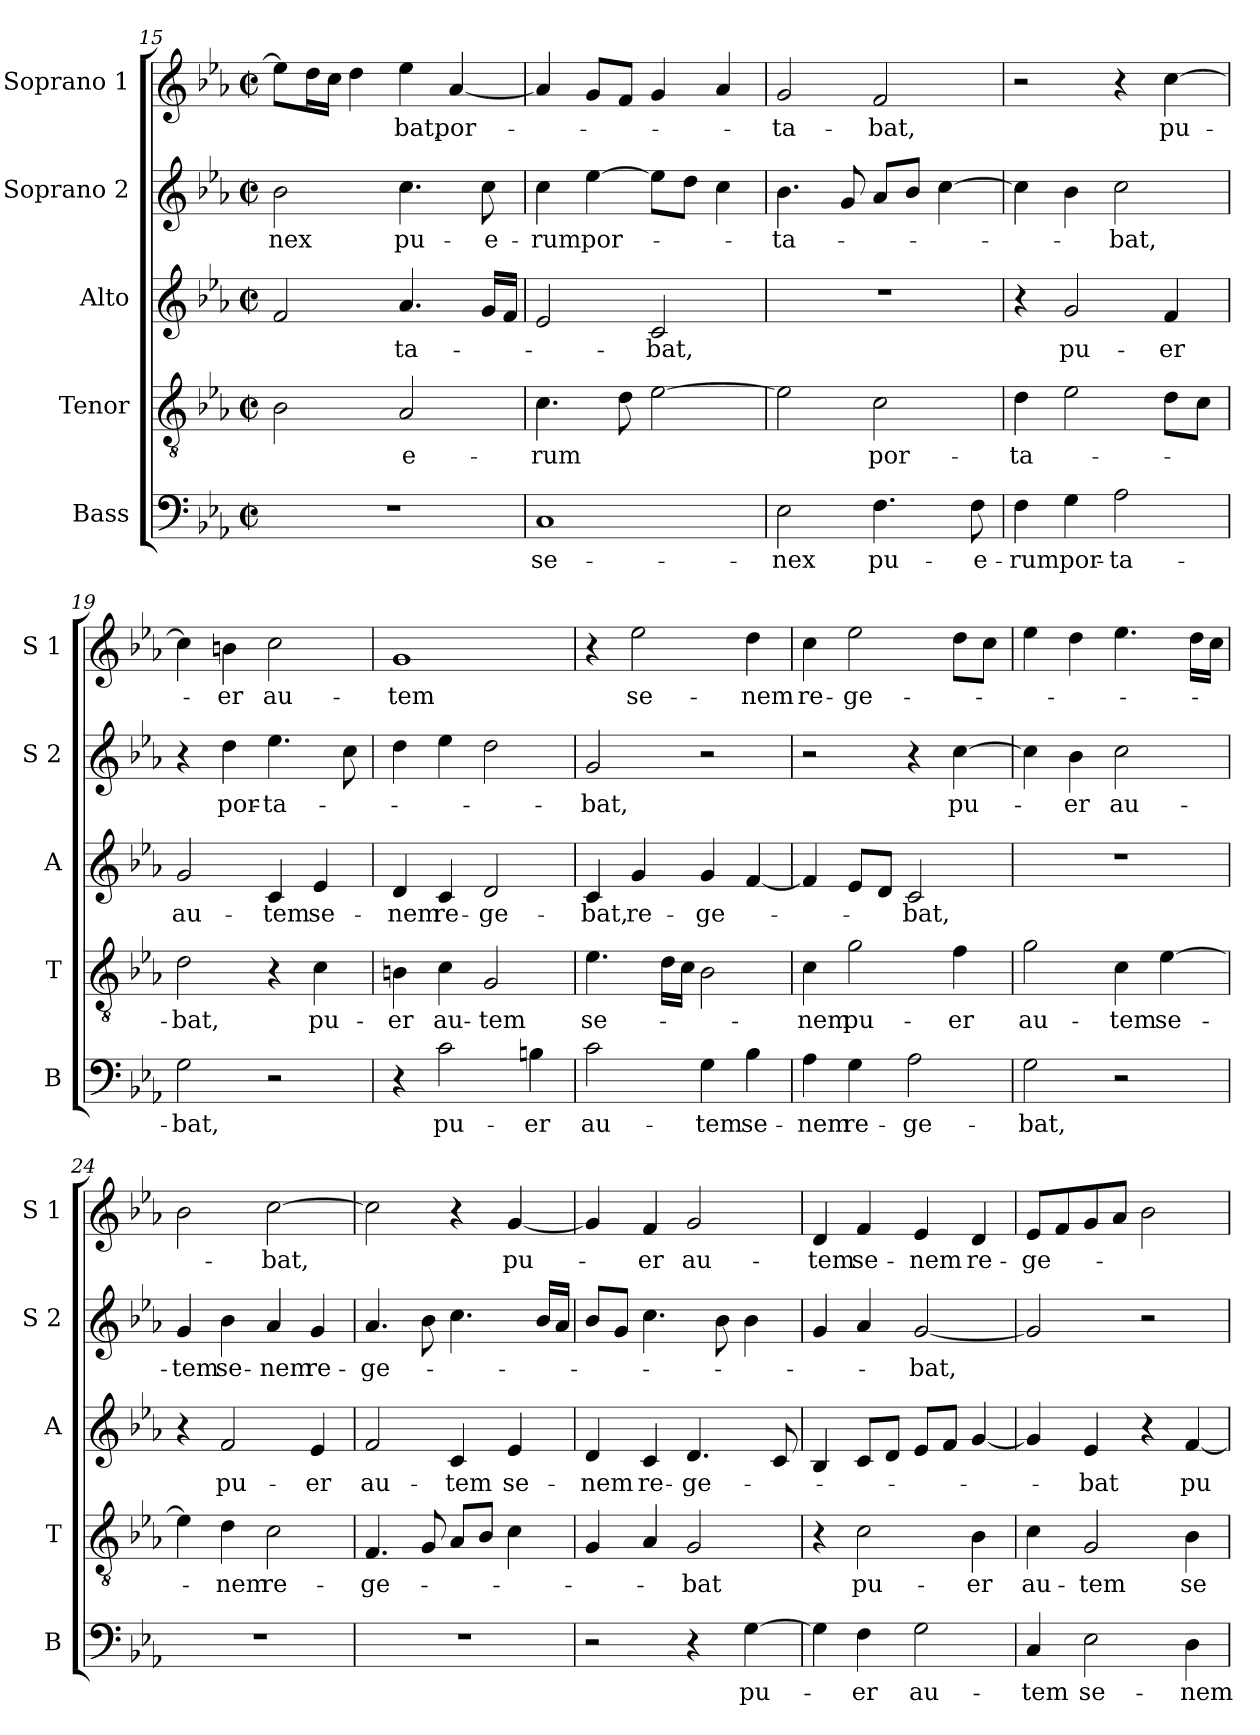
**kern	**text	**kern	**text	**kern	**text	**kern	**text	**kern	**text
*part5	*part5	*part4	*part4	*part3	*part3	*part2	*part2	*part1	*part1
*staff5	*staff5	*staff4	*staff4	*staff3	*staff3	*staff2	*staff2	*staff1	*staff1
*I"Bass	*	*I"Tenor	*	*I"Alto	*	*I"Soprano 2	*	*I"Soprano 1	*
*I'B	*	*I'T	*	*I'A	*	*I'S 2	*	*I'S 1	*
*clefF4	*	*clefGv2	*	*clefG2	*	*clefG2	*	*clefG2	*
*k[b-e-a-]	*	*k[b-e-a-]	*	*k[b-e-a-]	*	*k[b-e-a-]	*	*k[b-e-a-]	*
*E-:	*	*E-:	*	*E-:	*	*E-:	*	*E-:	*
*M2/2	*	*M2/2	*	*M2/2	*	*M2/2	*	*M2/2	*
*met(c|)	*	*met(c|)	*	*met(c|)	*	*met(c|)	*	*met(c|)	*
=15	=15	=15	=15	=15	=15	=15	=15	=15	=15
!	!	!	!	!	!	!	!LO:LY:b	!	!
1r	.	2B-\	.	2f/	.	2b-\	-nex	8ee-\L]	.
.	.	.	.	.	.	.	.	16dd\L	.
.	.	.	.	.	.	.	.	16cc\JJ	.
.	.	.	.	.	.	.	.	4dd\	.
!	!	!	!LO:LY:b	!	!LO:LY:b	!	!LO:LY:b	!	!LO:LY:b
.	.	2A-/	-e-	4.a-/	-ta-	4.cc\	pu-	4ee-\	-bat,
!	!	!	!	!	!	!	!	!	!LO:LY:b
.	.	.	.	.	.	.	.	[4a-/	por-
!	!	!	!	!	!	!	!LO:LY:b	!	!
.	.	.	.	16g/LL	.	8cc\	-e-	.	.
.	.	.	.	16f/JJ	.	.	.	.	.
=16	=16	=16	=16	=16	=16	=16	=16	=16	=16
!	!LO:LY:b	!	!LO:LY:b	!	!	!	!LO:LY:b	!	!
1C	se-	4.c\	-rum	2e-/	.	4cc\	-rum	4a-/]	.
!	!	!	!	!	!	!	!LO:LY:b	!	!
.	.	.	.	.	.	[4ee-\	por-	8g/L	.
.	.	8d\	.	.	.	.	.	8f/J	.
!	!	!	!	!	!LO:LY:b	!	!	!	!
.	.	[2e-\	.	2c/	-bat,	8ee-\L]	.	4g/	.
.	.	.	.	.	.	8dd\J	.	.	.
.	.	.	.	.	.	4cc\	.	4a-/	.
=17	=17	=17	=17	=17	=17	=17	=17	=17	=17
!	!LO:LY:b	!	!	!	!	!	!LO:LY:b	!	!LO:LY:b
2E-\	-nex	2e-\]	.	1r	.	4.b-\	-ta-	2g/	-ta-
.	.	.	.	.	.	8g/	.	.	.
!	!LO:LY:b	!	!LO:LY:b	!	!	!	!	!	!LO:LY:b
4.F\	pu-	2c\	por-	.	.	8a-/L	.	2f/	-bat,
.	.	.	.	.	.	8b-/J	.	.	.
.	.	.	.	.	.	[4cc\	.	.	.
!	!LO:LY:b	!	!	!	!	!	!	!	!
8F\	-e-	.	.	.	.	.	.	.	.
!!LO:PB:g=z
=18	=18	=18	=18	=18	=18	=18	=18	=18	=18
!	!LO:LY:b	!	!LO:LY:b	!	!	!	!	!	!
4F\	-rum	4d\	-ta-	4r	.	4cc\]	.	2r	.
!	!LO:LY:b	!	!	!	!LO:LY:b	!	!	!	!
4G\	por-	2e-\	.	2g/	pu-	4b-\	.	.	.
!	!LO:LY:b	!	!	!	!	!	!LO:LY:b	!	!
2A-\	-ta-	.	.	.	.	2cc\	-bat,	4r	.
!	!	!	!	!	!LO:LY:b	!	!	!	!LO:LY:b
.	.	8d\L	.	4f/	-er	.	.	[4cc\	pu-
.	.	8c\J	.	.	.	.	.	.	.
=19	=19	=19	=19	=19	=19	=19	=19	=19	=19
!	!LO:LY:b	!	!LO:LY:b	!	!LO:LY:b	!	!	!	!
2G\	-bat,	2d\	-bat,	2g/	au-	4r	.	4cc\]	.
!	!	!	!	!	!	!	!LO:LY:b	!	!LO:LY:b
.	.	.	.	.	.	4dd\	por-	4bn\	-er
!	!	!	!	!	!LO:LY:b	!	!LO:LY:b	!	!LO:LY:b
2r	.	4r	.	4c/	-tem	4.ee-\	-ta-	2cc\	au-
!	!	!	!LO:LY:b	!	!LO:LY:b	!	!	!	!
.	.	4c\	pu-	4e-/	se-	.	.	.	.
.	.	.	.	.	.	8cc\	.	.	.
=20	=20	=20	=20	=20	=20	=20	=20	=20	=20
!	!	!	!LO:LY:b	!	!LO:LY:b	!	!	!	!LO:LY:b
4r	.	4Bn\	-er	4d/	-nem	4dd\	.	1g	-tem
!	!LO:LY:b	!	!LO:LY:b	!	!LO:LY:b	!	!	!	!
2c\	pu-	4c\	au-	4c/	re-	4ee-\	.	.	.
!	!	!	!LO:LY:b	!	!LO:LY:b	!	!	!	!
.	.	2G/	-tem	2d/	-ge-	2dd\	.	.	.
!	!LO:LY:b	!	!	!	!	!	!	!	!
4Bn\	-er	.	.	.	.	.	.	.	.
=21	=21	=21	=21	=21	=21	=21	=21	=21	=21
!	!LO:LY:b	!	!LO:LY:b	!	!LO:LY:b	!	!LO:LY:b	!	!
2c\	au-	4.e-\	se-	4c/	-bat,	2g/	-bat,	4r	.
!	!	!	!	!	!LO:LY:b	!	!	!	!LO:LY:b
.	.	.	.	4g/	re-	.	.	2ee-\	se-
.	.	16d\LL	.	.	.	.	.	.	.
.	.	16c\JJ	.	.	.	.	.	.	.
!	!LO:LY:b	!	!	!	!LO:LY:b	!	!	!	!
4G\	-tem	2B-\	.	4g/	-ge-	2r	.	.	.
!	!LO:LY:b	!	!	!	!	!	!	!	!LO:LY:b
4B-\	se-	.	.	[4f/	.	.	.	4dd\	-nem
=22	=22	=22	=22	=22	=22	=22	=22	=22	=22
!	!LO:LY:b	!	!LO:LY:b	!	!	!	!	!	!LO:LY:b
4A-\	-nem	4c\	-nem	4f/]	.	2r	.	4cc\	re-
!	!LO:LY:b	!	!LO:LY:b	!	!	!	!	!	!LO:LY:b
4G\	re-	2g\	pu-	8e-/L	.	.	.	2ee-\	-ge-
.	.	.	.	8d/J	.	.	.	.	.
!	!LO:LY:b	!	!	!	!LO:LY:b	!	!	!	!
2A-\	-ge-	.	.	2c/	-bat,	4r	.	.	.
!	!	!	!LO:LY:b	!	!	!	!LO:LY:b	!	!
.	.	4f\	-er	.	.	[4cc\	pu-	8dd\L	.
.	.	.	.	.	.	.	.	8cc\J	.
!!LO:LB:g=z
=23	=23	=23	=23	=23	=23	=23	=23	=23	=23
!	!LO:LY:b	!	!LO:LY:b	!	!	!	!	!	!
2G\	-bat,	2g\	au-	1r	.	4cc\]	.	4ee-\	.
!	!	!	!	!	!	!	!LO:LY:b	!	!
.	.	.	.	.	.	4b-\	-er	4dd\	.
!	!	!	!LO:LY:b	!	!	!	!LO:LY:b	!	!
2r	.	4c\	-tem	.	.	2cc\	au-	4.ee-\	.
!	!	!	!LO:LY:b	!	!	!	!	!	!
.	.	[4e-\	se-	.	.	.	.	.	.
.	.	.	.	.	.	.	.	16dd\LL	.
.	.	.	.	.	.	.	.	16cc\JJ	.
=24	=24	=24	=24	=24	=24	=24	=24	=24	=24
!	!	!	!	!	!	!	!LO:LY:b	!	!
1r	.	4e-\]	.	4r	.	4g/	-tem	2b-\	.
!	!	!	!LO:LY:b	!	!LO:LY:b	!	!LO:LY:b	!	!
.	.	4d\	-nem	2f/	pu-	4b-\	se-	.	.
!	!	!	!LO:LY:b	!	!	!	!LO:LY:b	!	!LO:LY:b
.	.	2c\	re-	.	.	4a-/	-nem	[2cc\	-bat,
!	!	!	!	!	!LO:LY:b	!	!LO:LY:b	!	!
.	.	.	.	4e-/	-er	4g/	re-	.	.
=25	=25	=25	=25	=25	=25	=25	=25	=25	=25
!	!	!	!LO:LY:b	!	!LO:LY:b	!	!LO:LY:b	!	!
1r	.	4.F/	-ge-	2f/	au-	4.a-/	-ge-	2cc\]	.
.	.	8G/	.	.	.	8b-\	.	.	.
!	!	!	!	!	!LO:LY:b	!	!	!	!
.	.	8A-/L	.	4c/	-tem	4.cc\	.	4r	.
.	.	8B-/J	.	.	.	.	.	.	.
!	!	!	!	!	!LO:LY:b	!	!	!	!LO:LY:b
.	.	4c\	.	4e-/	se-	.	.	[4g/	pu-
.	.	.	.	.	.	16b-/LL	.	.	.
.	.	.	.	.	.	16a-/JJ	.	.	.
=26	=26	=26	=26	=26	=26	=26	=26	=26	=26
!	!	!	!	!	!LO:LY:b	!	!	!	!
2r	.	4G/	.	4d/	-nem	8b-/L	.	4g/]	.
.	.	.	.	.	.	8g/J	.	.	.
!	!	!	!	!	!LO:LY:b	!	!	!	!LO:LY:b
.	.	4A-/	.	4c/	re-	4.cc\	.	4f/	-er
!	!	!	!LO:LY:b	!	!LO:LY:b	!	!	!	!LO:LY:b
4r	.	2G/	-bat	4.d/	-ge-	.	.	2g/	au-
.	.	.	.	.	.	8b-\	.	.	.
!	!LO:LY:b	!	!	!	!	!	!	!	!
[4G\	pu-	.	.	.	.	4b-\	.	.	.
.	.	.	.	8c/	.	.	.	.	.
!!LO:PB:g=z
=27	=27	=27	=27	=27	=27	=27	=27	=27	=27
!	!	!	!	!	!	!	!	!	!LO:LY:b
4G\]	.	4r	.	4B-/	.	4g/	.	4d/	-tem
!	!LO:LY:b	!	!LO:LY:b	!	!	!	!	!	!LO:LY:b
4F\	-er	2c\	pu-	8c/L	.	4a-/	.	4f/	se-
.	.	.	.	8d/J	.	.	.	.	.
!	!LO:LY:b	!	!	!	!	!	!LO:LY:b	!	!LO:LY:b
2G\	au-	.	.	8e-/L	.	[2g/	-bat,	4e-/	-nem
.	.	.	.	8f/J	.	.	.	.	.
!	!	!	!LO:LY:b	!	!	!	!	!	!LO:LY:b
.	.	4B-\	-er	[4g/	.	.	.	4d/	re-
=28	=28	=28	=28	=28	=28	=28	=28	=28	=28
!	!LO:LY:b	!	!LO:LY:b	!	!	!	!	!	!LO:LY:b
4C/	-tem	4c\	au-	4g/]	.	2g/]	.	8e-/L	-ge-
.	.	.	.	.	.	.	.	8f/	.
!	!LO:LY:b	!	!LO:LY:b	!	!LO:LY:b	!	!	!	!
2E-\	se-	2G/	-tem	4e-/	-bat	.	.	8g/	.
.	.	.	.	.	.	.	.	8a-/J	.
.	.	.	.	4r	.	2r	.	2b-\	.
!	!LO:LY:b	!	!LO:LY:b	!	!LO:LY:b	!	!	!	!
4D\	-nem	4B-\	se-	[4f/	pu-	.	.	.	.
=	=	=	=	=	=	=	=	=	=
*-	*-	*-	*-	*-	*-	*-	*-	*-	*-
